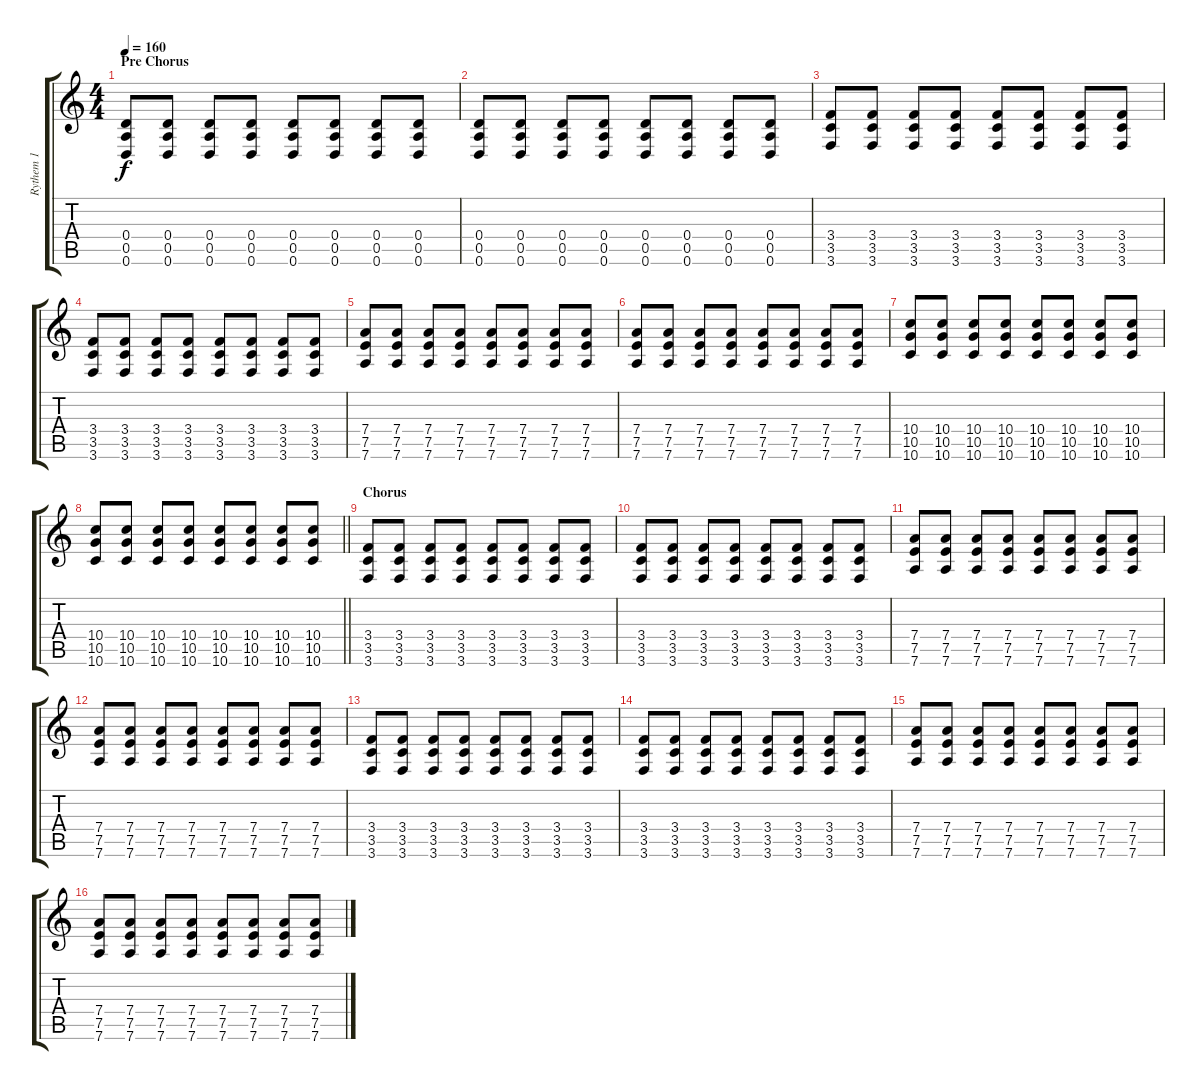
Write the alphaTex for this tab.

\track ("Rythem 1" "Rythem 1") {instrument distortionguitar}
\staff {score tabs}
\tuning (E4 B3 G3 D3 A2 D2) {hide}
\ts (4 4)
\section ("" "Pre Chorus")
\tempo 160
\clef g2
\ks c
(0.4 0.5 0.6).8{dy f} (0.4 0.5 0.6).8 (0.4 0.5 0.6).8 (0.4 0.5 0.6).8 (0.4 0.5 0.6).8 (0.4 0.5 0.6).8 (0.4 0.5 0.6).8 (0.4 0.5 0.6).8 |
(0.4 0.5 0.6).8 (0.4 0.5 0.6).8 (0.4 0.5 0.6).8 (0.4 0.5 0.6).8 (0.4 0.5 0.6).8 (0.4 0.5 0.6).8 (0.4 0.5 0.6).8 (0.4 0.5 0.6).8 |
(3.4 3.5 3.6).8 (3.4 3.5 3.6).8 (3.4 3.5 3.6).8 (3.4 3.5 3.6).8 (3.4 3.5 3.6).8 (3.4 3.5 3.6).8 (3.4 3.5 3.6).8 (3.4 3.5 3.6).8 |
(3.4 3.5 3.6).8 (3.4 3.5 3.6).8 (3.4 3.5 3.6).8 (3.4 3.5 3.6).8 (3.4 3.5 3.6).8 (3.4 3.5 3.6).8 (3.4 3.5 3.6).8 (3.4 3.5 3.6).8 |
(7.4 7.5 7.6).8 (7.4 7.5 7.6).8 (7.4 7.5 7.6).8 (7.4 7.5 7.6).8 (7.4 7.5 7.6).8 (7.4 7.5 7.6).8 (7.4 7.5 7.6).8 (7.4 7.5 7.6).8 |
(7.4 7.5 7.6).8 (7.4 7.5 7.6).8 (7.4 7.5 7.6).8 (7.4 7.5 7.6).8 (7.4 7.5 7.6).8 (7.4 7.5 7.6).8 (7.4 7.5 7.6).8 (7.4 7.5 7.6).8 |
(10.4 10.5 10.6).8 (10.4 10.5 10.6).8 (10.4 10.5 10.6).8 (10.4 10.5 10.6).8 (10.4 10.5 10.6).8 (10.4 10.5 10.6).8 (10.4 10.5 10.6).8 (10.4 10.5 10.6).8 |
\barLineRight lightlight
(10.4 10.5 10.6).8 (10.4 10.5 10.6).8 (10.4 10.5 10.6).8 (10.4 10.5 10.6).8 (10.4 10.5 10.6).8 (10.4 10.5 10.6).8 (10.4 10.5 10.6).8 (10.4 10.5 10.6).8 |
\section ("" "Chorus")
(3.4 3.5 3.6).8 (3.4 3.5 3.6).8 (3.4 3.5 3.6).8 (3.4 3.5 3.6).8 (3.4 3.5 3.6).8 (3.4 3.5 3.6).8 (3.4 3.5 3.6).8 (3.4 3.5 3.6).8 |
(3.4 3.5 3.6).8 (3.4 3.5 3.6).8 (3.4 3.5 3.6).8 (3.4 3.5 3.6).8 (3.4 3.5 3.6).8 (3.4 3.5 3.6).8 (3.4 3.5 3.6).8 (3.4 3.5 3.6).8 |
(7.4 7.5 7.6).8 (7.4 7.5 7.6).8 (7.4 7.5 7.6).8 (7.4 7.5 7.6).8 (7.4 7.5 7.6).8 (7.4 7.5 7.6).8 (7.4 7.5 7.6).8 (7.4 7.5 7.6).8 |
(7.4 7.5 7.6).8 (7.4 7.5 7.6).8 (7.4 7.5 7.6).8 (7.4 7.5 7.6).8 (7.4 7.5 7.6).8 (7.4 7.5 7.6).8 (7.4 7.5 7.6).8 (7.4 7.5 7.6).8 |
(3.4 3.5 3.6).8 (3.4 3.5 3.6).8 (3.4 3.5 3.6).8 (3.4 3.5 3.6).8 (3.4 3.5 3.6).8 (3.4 3.5 3.6).8 (3.4 3.5 3.6).8 (3.4 3.5 3.6).8 |
(3.4 3.5 3.6).8 (3.4 3.5 3.6).8 (3.4 3.5 3.6).8 (3.4 3.5 3.6).8 (3.4 3.5 3.6).8 (3.4 3.5 3.6).8 (3.4 3.5 3.6).8 (3.4 3.5 3.6).8 |
(7.4 7.5 7.6).8 (7.4 7.5 7.6).8 (7.4 7.5 7.6).8 (7.4 7.5 7.6).8 (7.4 7.5 7.6).8 (7.4 7.5 7.6).8 (7.4 7.5 7.6).8 (7.4 7.5 7.6).8 |
(7.4 7.5 7.6).8 (7.4 7.5 7.6).8 (7.4 7.5 7.6).8 (7.4 7.5 7.6).8 (7.4 7.5 7.6).8 (7.4 7.5 7.6).8 (7.4 7.5 7.6).8 (7.4 7.5 7.6).8
